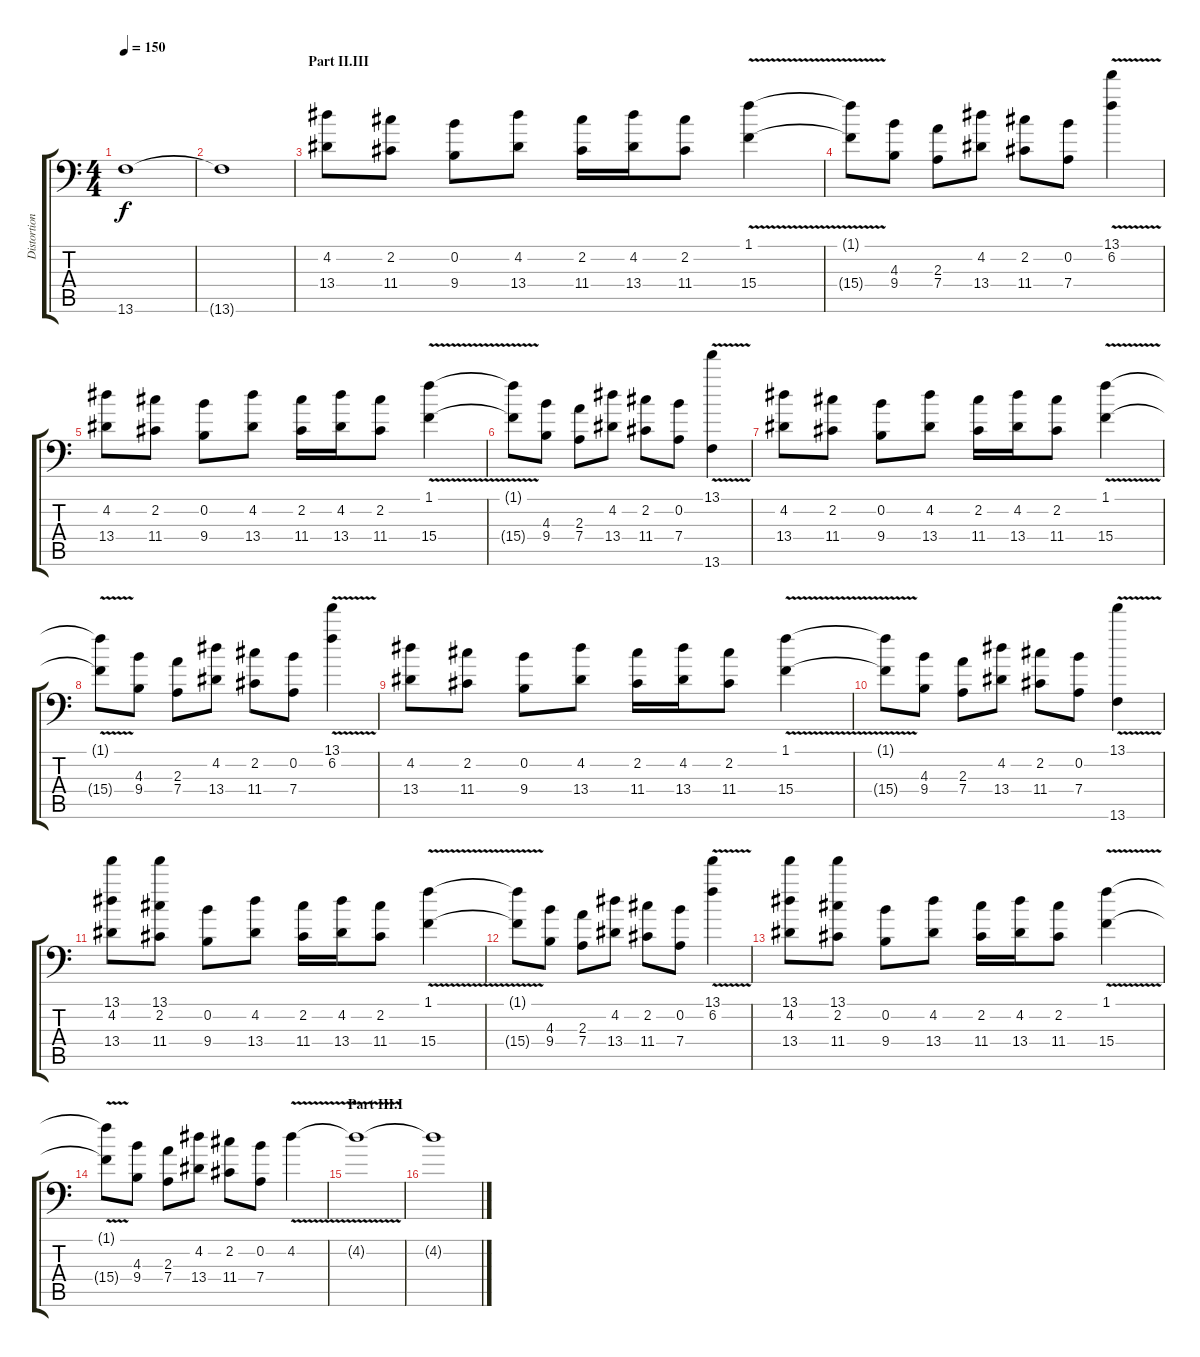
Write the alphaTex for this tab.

\track ("Distortion" "Distortion") {instrument distortionguitar}
\staff {score tabs}
\tuning (E4 B3 G3 D2 A1 E1) {hide}
\ts (4 4)
\tempo 150
\clef f4
\ks c
13.6{t}.1{dy f} |
13.6{t}.1 |
\section ("" "Part II.III")
(4.2 13.4).8 (2.2 11.4).8 (0.2 9.4).8 (4.2 13.4).8 (2.2 11.4).16 (4.2 13.4).16 (2.2 11.4).8 (1.1{v} 15.4).4 |
(1.1{t} 15.4{t}).8 (4.3 9.4).8 (2.3 7.4).8 (4.2 13.4).8 (2.2 11.4).8 (0.2 7.4).8 (13.1{v} 6.2{v}).4 |
(4.2 13.4).8 (2.2 11.4).8 (0.2 9.4).8 (4.2 13.4).8 (2.2 11.4).16 (4.2 13.4).16 (2.2 11.4).8 (1.1{v} 15.4).4 |
(1.1{t} 15.4{t}).8 (4.3 9.4).8 (2.3 7.4).8 (4.2 13.4).8 (2.2 11.4).8 (0.2 7.4).8 (13.1{v} 13.6{v}).4 |
(4.2 13.4).8 (2.2 11.4).8 (0.2 9.4).8 (4.2 13.4).8 (2.2 11.4).16 (4.2 13.4).16 (2.2 11.4).8 (1.1{v} 15.4).4 |
(1.1{t} 15.4{t}).8 (4.3 9.4).8 (2.3 7.4).8 (4.2 13.4).8 (2.2 11.4).8 (0.2 7.4).8 (13.1{v} 6.2{v}).4 |
(4.2 13.4).8 (2.2 11.4).8 (0.2 9.4).8 (4.2 13.4).8 (2.2 11.4).16 (4.2 13.4).16 (2.2 11.4).8 (1.1{v} 15.4).4 |
(1.1{t} 15.4{t}).8 (4.3 9.4).8 (2.3 7.4).8 (4.2 13.4).8 (2.2 11.4).8 (0.2 7.4).8 (13.1{v} 13.6{v}).4 |
(13.1 4.2 13.4).8 (13.1 2.2 11.4).8 (0.2 9.4).8 (4.2 13.4).8 (2.2 11.4).16 (4.2 13.4).16 (2.2 11.4).8 (1.1{v} 15.4).4 |
(1.1{t} 15.4{t}).8 (4.3 9.4).8 (2.3 7.4).8 (4.2 13.4).8 (2.2 11.4).8 (0.2 7.4).8 (13.1{v} 6.2{v}).4 |
(13.1 4.2 13.4).8 (13.1 2.2 11.4).8 (0.2 9.4).8 (4.2 13.4).8 (2.2 11.4).16 (4.2 13.4).16 (2.2 11.4).8 (1.1{v} 15.4).4 |
(1.1{t} 15.4{t}).8 (4.3 9.4).8 (2.3 7.4).8 (4.2 13.4).8 (2.2 11.4).8 (0.2 7.4).8 4.2{v}.4 |
\section ("" "Part III.I")
4.2{t}.1 |
4.2{t}.1
